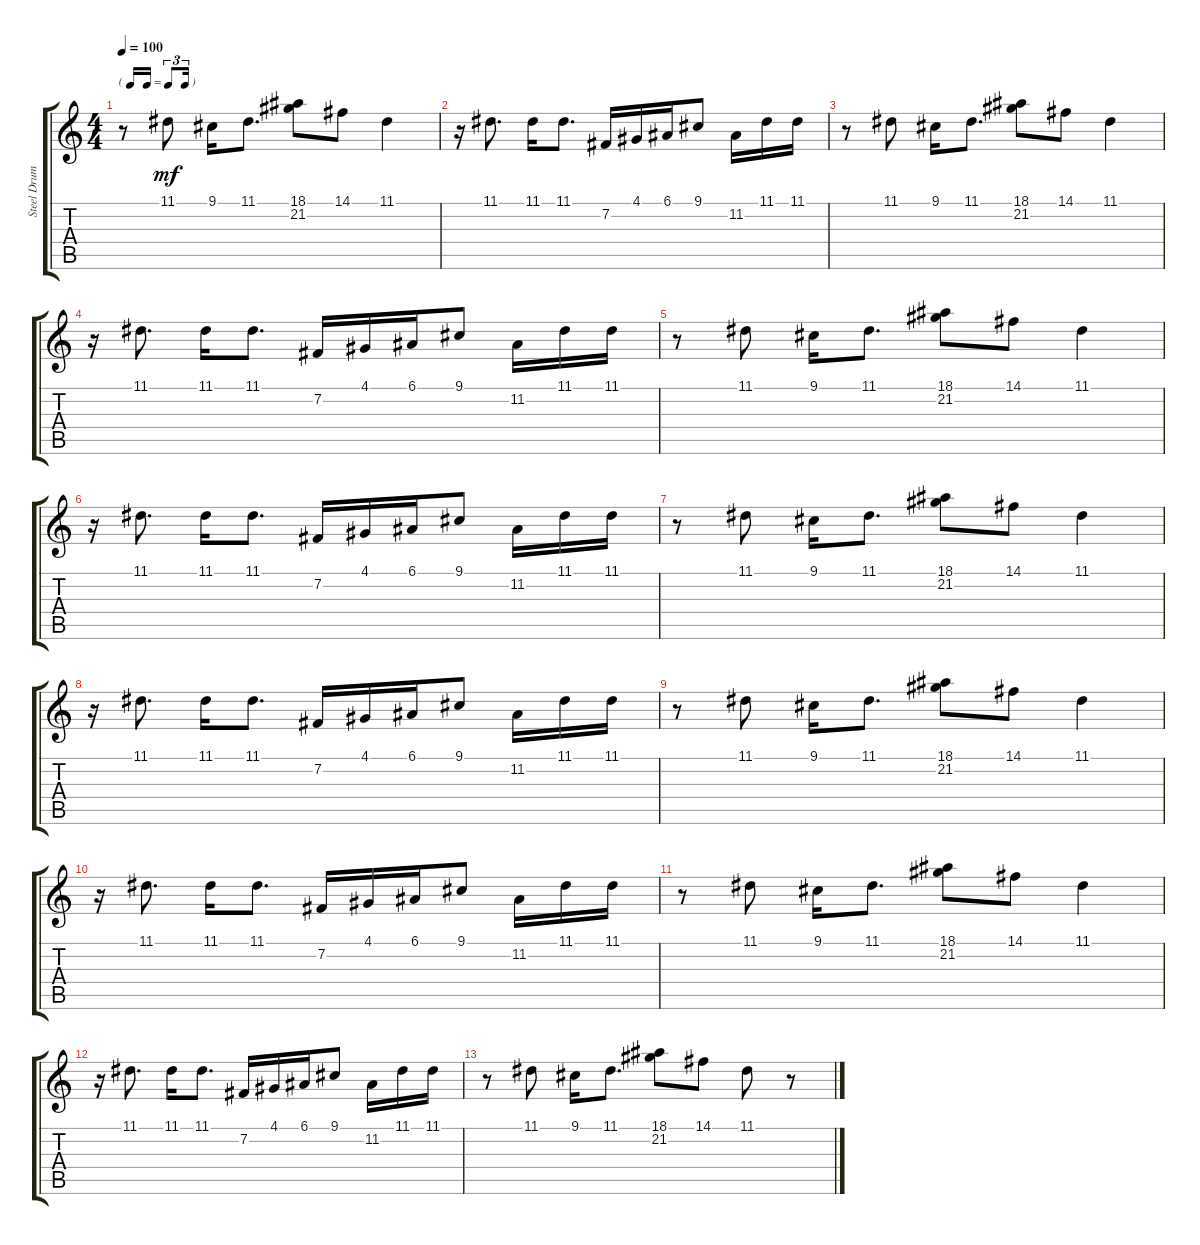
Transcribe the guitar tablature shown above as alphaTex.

\track ("Steel Drums" "Steel Drum") {instrument steeldrums}
\staff {score tabs}
\tuning (E4 B3 G3 D3 A2 E2) {hide}
\ts (4 4)
\tf triplet16th
\tempo 100
\clef g2
\ks c
r.8{dy mf} 11.1.8 9.1.16 11.1.8{d} (18.1 21.2).8 14.1.8 11.1.4 |
r.16 11.1.8{d} 11.1.16 11.1.8{d} 7.2.16 4.1.16 6.1.16 9.1.8 11.2.16 11.1.16 11.1.16 |
r.8 11.1.8 9.1.16 11.1.8{d} (18.1 21.2).8 14.1.8 11.1.4 |
r.16 11.1.8{d} 11.1.16 11.1.8{d} 7.2.16 4.1.16 6.1.16 9.1.8 11.2.16 11.1.16 11.1.16 |
r.8 11.1.8 9.1.16 11.1.8{d} (18.1 21.2).8 14.1.8 11.1.4 |
r.16 11.1.8{d} 11.1.16 11.1.8{d} 7.2.16 4.1.16 6.1.16 9.1.8 11.2.16 11.1.16 11.1.16 |
r.8 11.1.8 9.1.16 11.1.8{d} (18.1 21.2).8 14.1.8 11.1.4 |
r.16 11.1.8{d} 11.1.16 11.1.8{d} 7.2.16 4.1.16 6.1.16 9.1.8 11.2.16 11.1.16 11.1.16 |
r.8 11.1.8 9.1.16 11.1.8{d} (18.1 21.2).8 14.1.8 11.1.4 |
r.16 11.1.8{d} 11.1.16 11.1.8{d} 7.2.16 4.1.16 6.1.16 9.1.8 11.2.16 11.1.16 11.1.16 |
r.8 11.1.8 9.1.16 11.1.8{d} (18.1 21.2).8 14.1.8 11.1.4 |
r.16 11.1.8{d} 11.1.16 11.1.8{d} 7.2.16 4.1.16 6.1.16 9.1.8 11.2.16 11.1.16 11.1.16 |
r.8 11.1.8 9.1.16 11.1.8{d} (18.1 21.2).8 14.1.8 11.1.8 r.8
